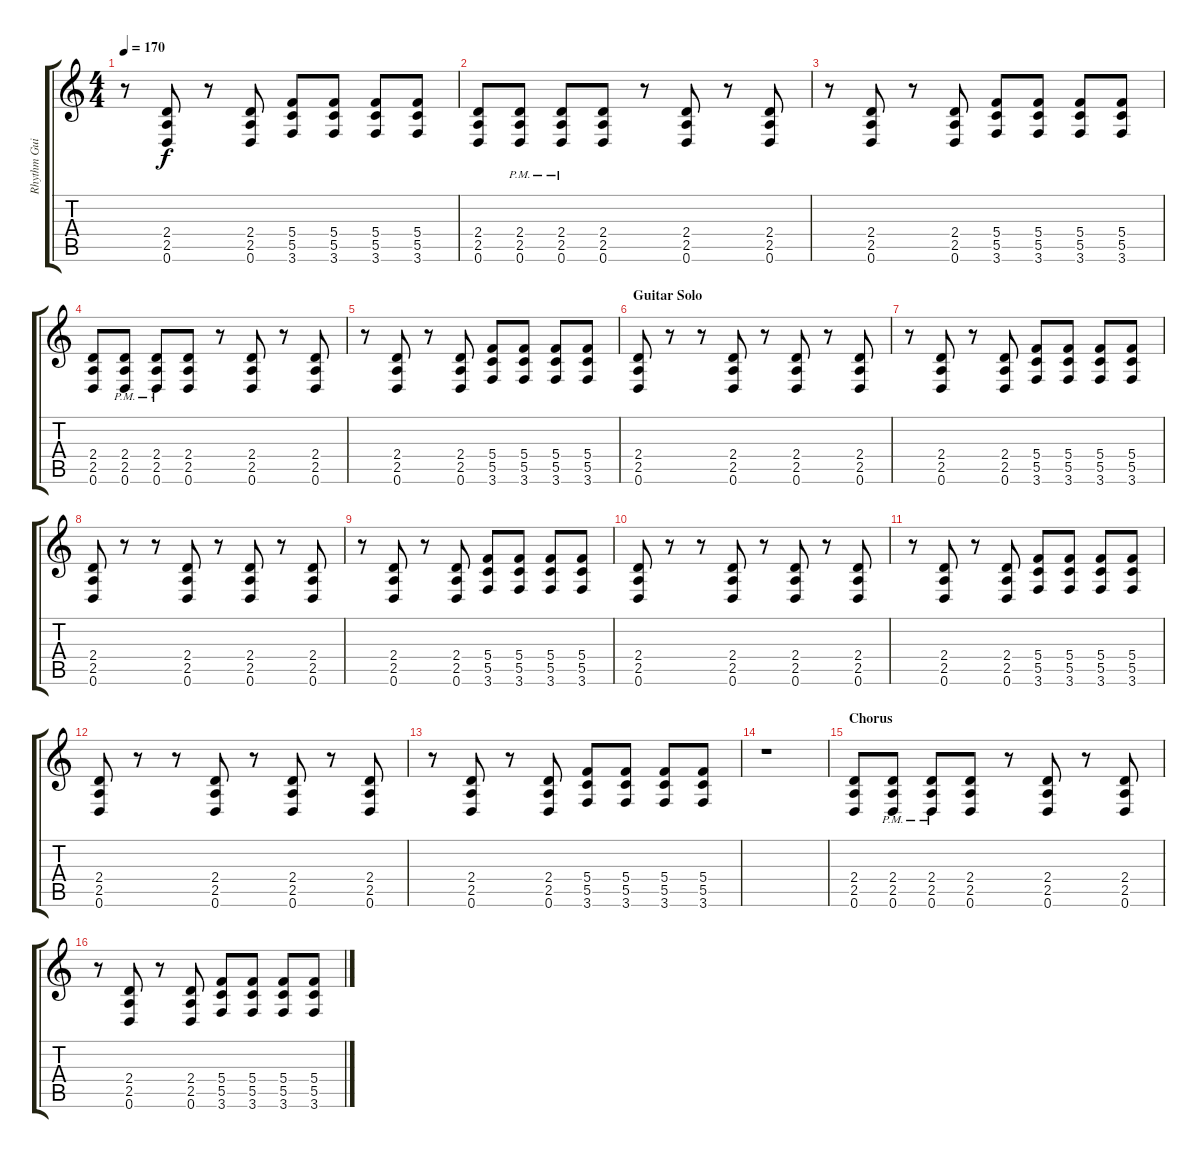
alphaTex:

\track ("Rhythm Guitar" "Rhythm Gui") {instrument distortionguitar}
\staff {score tabs}
\tuning (D4 A3 F3 C3 G2 D2) {hide}
\ts (4 4)
\tempo 170
\clef g2
\ks c
r.8{dy f} (2.4 2.5 0.6).8 r.8 (2.4 2.5 0.6).8 (5.4 5.5 3.6).8 (5.4 5.5 3.6).8 (5.4 5.5 3.6).8 (5.4 5.5 3.6).8 |
(2.4 2.5 0.6).8 (2.4{pm} 2.5{pm} 0.6{pm}).8 (2.4{pm} 2.5{pm} 0.6{pm}).8 (2.4 2.5 0.6).8 r.8 (2.4 2.5 0.6).8 r.8 (2.4 2.5 0.6).8 |
r.8 (2.4 2.5 0.6).8 r.8 (2.4 2.5 0.6).8 (5.4 5.5 3.6).8 (5.4 5.5 3.6).8 (5.4 5.5 3.6).8 (5.4 5.5 3.6).8 |
(2.4 2.5 0.6).8 (2.4{pm} 2.5{pm} 0.6{pm}).8 (2.4{pm} 2.5{pm} 0.6{pm}).8 (2.4 2.5 0.6).8 r.8 (2.4 2.5 0.6).8 r.8 (2.4 2.5 0.6).8 |
r.8 (2.4 2.5 0.6).8 r.8 (2.4 2.5 0.6).8 (5.4 5.5 3.6).8 (5.4 5.5 3.6).8 (5.4 5.5 3.6).8 (5.4 5.5 3.6).8 |
\section ("" "Guitar Solo")
(2.4 2.5 0.6).8 r.8 r.8 (2.4 2.5 0.6).8 r.8 (2.4 2.5 0.6).8 r.8 (2.4 2.5 0.6).8 |
r.8 (2.4 2.5 0.6).8 r.8 (2.4 2.5 0.6).8 (5.4 5.5 3.6).8 (5.4 5.5 3.6).8 (5.4 5.5 3.6).8 (5.4 5.5 3.6).8 |
(2.4 2.5 0.6).8 r.8 r.8 (2.4 2.5 0.6).8 r.8 (2.4 2.5 0.6).8 r.8 (2.4 2.5 0.6).8 |
r.8 (2.4 2.5 0.6).8 r.8 (2.4 2.5 0.6).8 (5.4 5.5 3.6).8 (5.4 5.5 3.6).8 (5.4 5.5 3.6).8 (5.4 5.5 3.6).8 |
(2.4 2.5 0.6).8 r.8 r.8 (2.4 2.5 0.6).8 r.8 (2.4 2.5 0.6).8 r.8 (2.4 2.5 0.6).8 |
r.8 (2.4 2.5 0.6).8 r.8 (2.4 2.5 0.6).8 (5.4 5.5 3.6).8 (5.4 5.5 3.6).8 (5.4 5.5 3.6).8 (5.4 5.5 3.6).8 |
(2.4 2.5 0.6).8 r.8 r.8 (2.4 2.5 0.6).8 r.8 (2.4 2.5 0.6).8 r.8 (2.4 2.5 0.6).8 |
r.8 (2.4 2.5 0.6).8 r.8 (2.4 2.5 0.6).8 (5.4 5.5 3.6).8 (5.4 5.5 3.6).8 (5.4 5.5 3.6).8 (5.4 5.5 3.6).8 |
r.1 |
\section ("" "Chorus")
(2.4 2.5 0.6).8 (2.4{pm} 2.5{pm} 0.6{pm}).8 (2.4{pm} 2.5{pm} 0.6{pm}).8 (2.4 2.5 0.6).8 r.8 (2.4 2.5 0.6).8 r.8 (2.4 2.5 0.6).8 |
r.8 (2.4 2.5 0.6).8 r.8 (2.4 2.5 0.6).8 (5.4 5.5 3.6).8 (5.4 5.5 3.6).8 (5.4 5.5 3.6).8 (5.4 5.5 3.6).8
